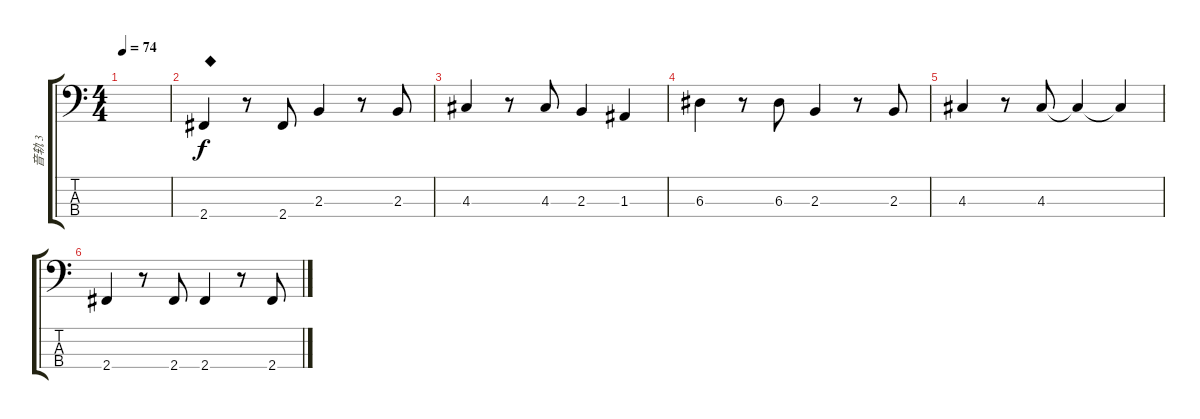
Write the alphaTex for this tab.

\track ("音轨 3" "音轨 3") {instrument electricbassfinger}
\staff {score tabs}
\tuning (G2 D2 A1 E1) {hide}
\ts (4 4)
\tempo 74
\clef f4
\ks c
|
2.4.4{txt "◆"} r.8 2.4.8 2.3.4 r.8 2.3.8 |
4.3.4 r.8 4.3.8 2.3.4 1.3.4 |
6.3.4 r.8 6.3.8 2.3.4 r.8 2.3.8 |
4.3.4 r.8 4.3.8 4.3{t}.4 4.3{t}.4 |
2.4.4 r.8 2.4.8 2.4.4 r.8 2.4.8
